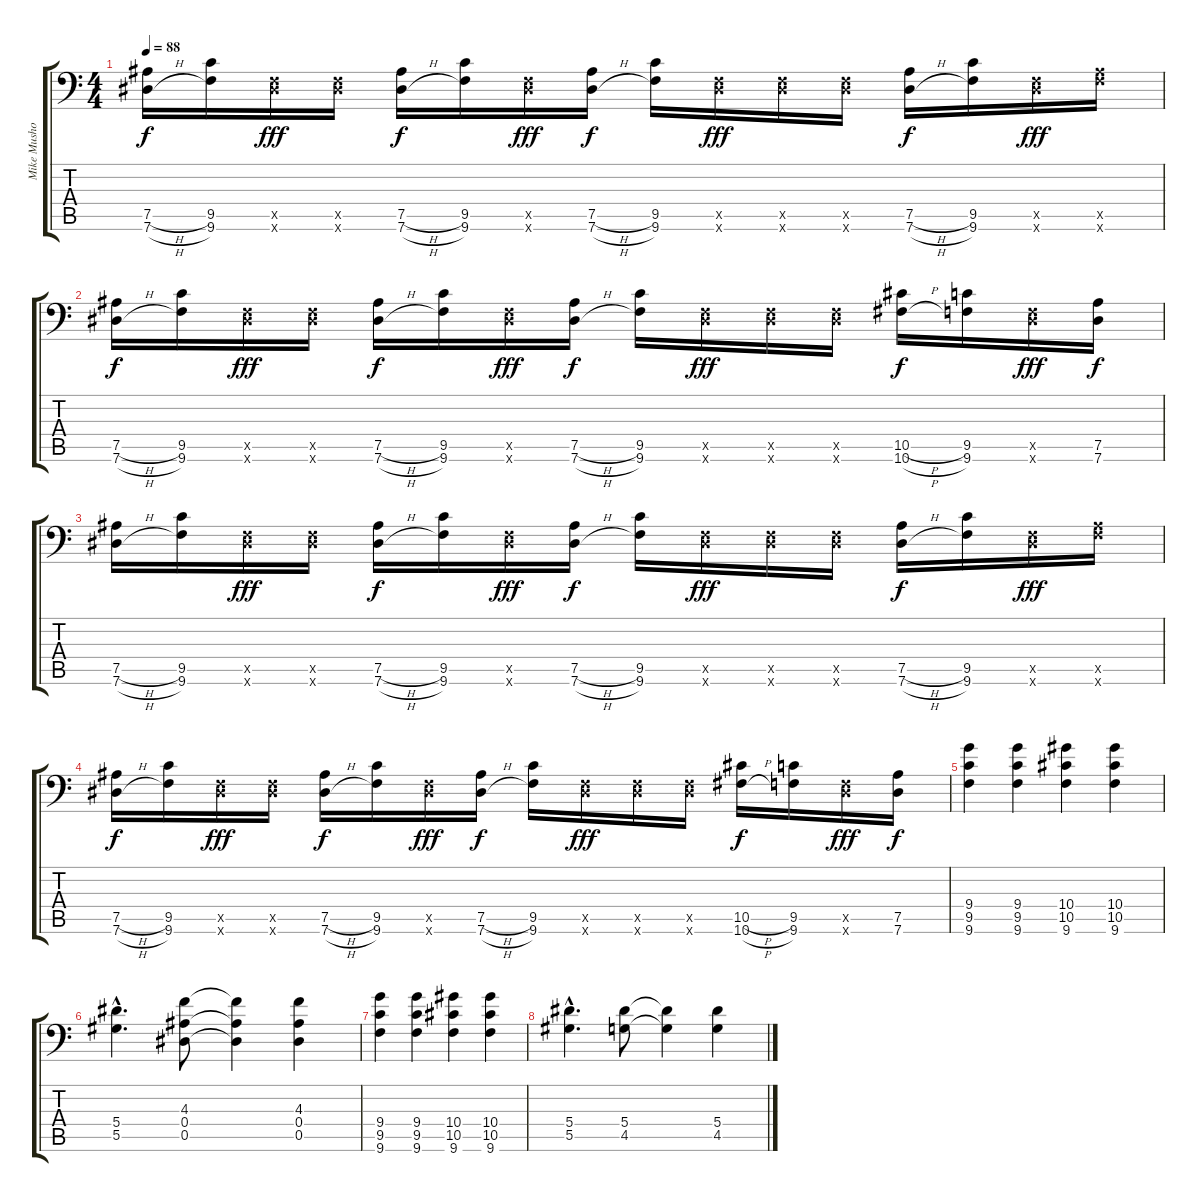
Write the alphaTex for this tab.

\track ("Mike Mushok" "Mike Musho") {instrument distortionguitar}
\staff {score tabs}
\tuning (Bb3 Gb3 Db3 Bb2 Eb2 Ab1) {hide}
\ts (4 4)
\tempo 88
\clef f4
\ks c
(7.5{h} 7.6{h}).16{dy f} (9.5 9.6).16 (0.5{x} 9.6{x}).16{dy fff} (0.5{x} 9.6{x}).16 (7.5{h} 7.6{h}).16{dy f} (9.5 9.6).16 (0.5{x} 9.6{x}).16{dy fff} (7.5{h} 7.6{h}).16{dy f} (9.5 9.6).16 (0.5{x} 9.6{x}).16{dy fff} (0.5{x} 9.6{x}).16 (0.5{x} 9.6{x}).16 (7.5{h} 7.6{h}).16{dy f} (9.5 9.6).16 (0.5{x} 9.6{x}).16{dy fff} (7.5{x} 9.6{x}).16 |
(7.5{h} 7.6{h}).16{dy f} (9.5 9.6).16 (0.5{x} 9.6{x}).16{dy fff} (0.5{x} 9.6{x}).16 (7.5{h} 7.6{h}).16{dy f} (9.5 9.6).16 (0.5{x} 9.6{x}).16{dy fff} (7.5{h} 7.6{h}).16{dy f} (9.5 9.6).16 (0.5{x} 9.6{x}).16{dy fff} (0.5{x} 9.6{x}).16 (0.5{x} 9.6{x}).16 (10.5{h} 10.6{h}).16{dy f} (9.5 9.6).16 (0.5{x} 9.6{x}).16{dy fff} (7.5 7.6).16{dy f} |
(7.5{h} 7.6{h}).16 (9.5 9.6).16 (0.5{x} 9.6{x}).16{dy fff} (0.5{x} 9.6{x}).16 (7.5{h} 7.6{h}).16{dy f} (9.5 9.6).16 (0.5{x} 9.6{x}).16{dy fff} (7.5{h} 7.6{h}).16{dy f} (9.5 9.6).16 (0.5{x} 9.6{x}).16{dy fff} (0.5{x} 9.6{x}).16 (0.5{x} 9.6{x}).16 (7.5{h} 7.6{h}).16{dy f} (9.5 9.6).16 (0.5{x} 9.6{x}).16{dy fff} (7.5{x} 9.6{x}).16 |
(7.5{h} 7.6{h}).16{dy f} (9.5 9.6).16 (0.5{x} 9.6{x}).16{dy fff} (0.5{x} 9.6{x}).16 (7.5{h} 7.6{h}).16{dy f} (9.5 9.6).16 (0.5{x} 9.6{x}).16{dy fff} (7.5{h} 7.6{h}).16{dy f} (9.5 9.6).16 (0.5{x} 9.6{x}).16{dy fff} (0.5{x} 9.6{x}).16 (0.5{x} 9.6{x}).16 (10.5{h} 10.6{h}).16{dy f} (9.5 9.6).16 (0.5{x} 9.6{x}).16{dy fff} (7.5 7.6).16{dy f} |
(9.4 9.5 9.6).4 (9.4 9.5 9.6).4 (10.4 10.5 9.6).4 (10.4 10.5 9.6).4 |
(5.4{hac} 5.5{hac}).4{d} (4.3 0.4 0.5).8 (4.3{t} 0.4{t} 0.5{t}).4 (4.3 0.4 0.5).4 |
(9.4 9.5 9.6).4 (9.4 9.5 9.6).4 (10.4 10.5 9.6).4 (10.4 10.5 9.6).4 |
(5.4{hac} 5.5{hac}).4{d} (5.4 4.5).8 (5.4{t} 4.5{t}).4 (5.4 4.5).4
